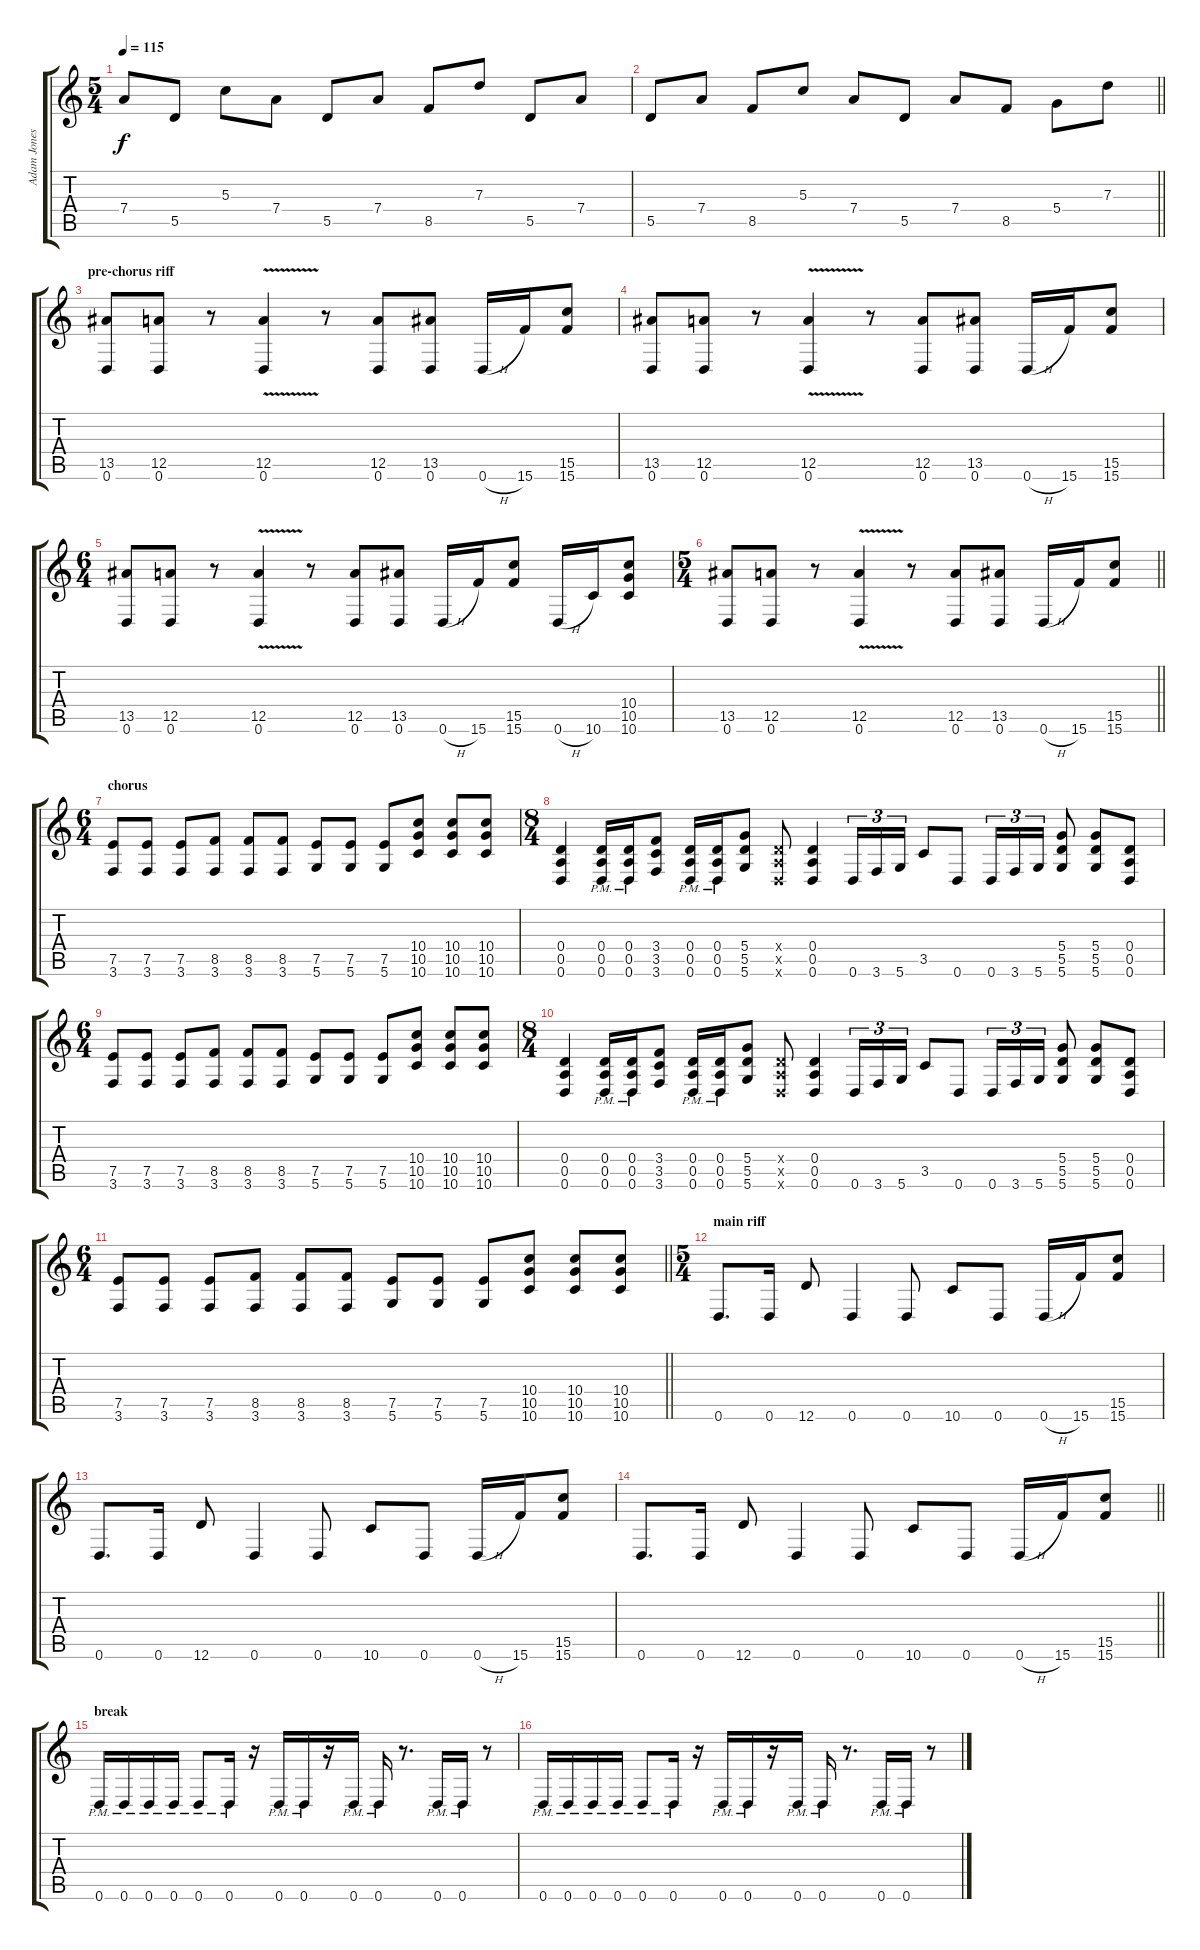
\track ("Adam Jones" "Adam Jones") {instrument distortionguitar}
\staff {score tabs}
\tuning (E4 B3 G3 D3 A2 D2) {hide}
\ts (5 4)
\tempo 115
\clef g2
\ks c
7.4.8{dy f} 5.5.8 5.3.8 7.4.8 5.5.8 7.4.8 8.5.8 7.3.8 5.5.8 7.4.8 |
\barLineRight lightlight
5.5.8 7.4.8 8.5.8 5.3.8 7.4.8 5.5.8 7.4.8 8.5.8 5.4.8 7.3.8 |
\section ("" "pre-chorus riff")
(13.5 0.6).8{instrument distortionguitar} (12.5 0.6).8 r.8 (12.5{v} 0.6).4 r.8 (12.5 0.6).8 (13.5 0.6).8 0.6{h}.16 15.6.16 (15.5 15.6).8 |
(13.5 0.6).8 (12.5 0.6).8 r.8 (12.5{v} 0.6).4 r.8 (12.5 0.6).8 (13.5 0.6).8 0.6{h}.16 15.6.16 (15.5 15.6).8 |
\ts (6 4)
(13.5 0.6).8 (12.5 0.6).8 r.8 (12.5{v} 0.6).4 r.8 (12.5 0.6).8 (13.5 0.6).8 0.6{h}.16 15.6.16 (15.5 15.6).8 0.6{h}.16 10.6.16 (10.4 10.5 10.6).8 |
\ts (5 4)
\barLineRight lightlight
(13.5 0.6).8 (12.5 0.6).8 r.8 (12.5{v} 0.6).4 r.8 (12.5 0.6).8 (13.5 0.6).8 0.6{h}.16 15.6.16 (15.5 15.6).8 |
\ts (6 4)
\section ("" "chorus")
(7.5 3.6).8 (7.5 3.6).8 (7.5 3.6).8 (8.5 3.6).8 (8.5 3.6).8 (8.5 3.6).8 (7.5 5.6).8 (7.5 5.6).8 (7.5 5.6).8 (10.4 10.5 10.6).8 (10.4 10.5 10.6).8 (10.4 10.5 10.6).8 |
\ts (8 4)
(0.4 0.5 0.6).4 (0.4{pm} 0.5 0.6).16 (0.4{pm} 0.5 0.6).16 (3.4 3.5 3.6).8 (0.4 0.5{pm} 0.6).16 (0.4 0.5{pm} 0.6).16 (5.4 5.5 5.6).8 (0.4{x} 0.5{x} 0.6{x}).8 (0.4 0.5 0.6).4 0.6.16{tu (3 2)} 3.6.16{tu (3 2)} 5.6.16{tu (3 2)} 3.5.8 0.6.8 0.6.16{tu (3 2)} 3.6.16{tu (3 2)} 5.6.16{tu (3 2)} (5.4 5.5 5.6).8 (5.4 5.5 5.6).8 (0.4 0.5 0.6).8 |
\ts (6 4)
(7.5 3.6).8 (7.5 3.6).8 (7.5 3.6).8 (8.5 3.6).8 (8.5 3.6).8 (8.5 3.6).8 (7.5 5.6).8 (7.5 5.6).8 (7.5 5.6).8 (10.4 10.5 10.6).8 (10.4 10.5 10.6).8 (10.4 10.5 10.6).8 |
\ts (8 4)
(0.4 0.5 0.6).4 (0.4{pm} 0.5 0.6).16 (0.4{pm} 0.5 0.6).16 (3.4 3.5 3.6).8 (0.4 0.5{pm} 0.6).16 (0.4 0.5{pm} 0.6).16 (5.4 5.5 5.6).8 (0.4{x} 0.5{x} 0.6{x}).8 (0.4 0.5 0.6).4 0.6.16{tu (3 2)} 3.6.16{tu (3 2)} 5.6.16{tu (3 2)} 3.5.8 0.6.8 0.6.16{tu (3 2)} 3.6.16{tu (3 2)} 5.6.16{tu (3 2)} (5.4 5.5 5.6).8 (5.4 5.5 5.6).8 (0.4 0.5 0.6).8 |
\ts (6 4)
\barLineRight lightlight
(7.5 3.6).8 (7.5 3.6).8 (7.5 3.6).8 (8.5 3.6).8 (8.5 3.6).8 (8.5 3.6).8 (7.5 5.6).8 (7.5 5.6).8 (7.5 5.6).8 (10.4 10.5 10.6).8 (10.4 10.5 10.6).8 (10.4 10.5 10.6).8 |
\ts (5 4)
\section ("" "main riff")
0.6.8{d} 0.6.16 12.6.8 0.6.4 0.6.8 10.6.8 0.6.8 0.6{h}.16 15.6.16 (15.5 15.6).8 |
0.6.8{d} 0.6.16 12.6.8 0.6.4 0.6.8 10.6.8 0.6.8 0.6{h}.16 15.6.16 (15.5 15.6).8 |
\barLineRight lightlight
0.6.8{d instrument distortionguitar} 0.6.16 12.6.8 0.6.4 0.6.8 10.6.8 0.6.8 0.6{h}.16 15.6.16 (15.5 15.6).8 |
\section ("" "break")
0.6{pm}.16 0.6{pm}.16 0.6{pm}.16 0.6{pm}.16 0.6{pm}.8 0.6{pm}.16 r.16 0.6{pm}.16 0.6{pm}.16 r.16 0.6{pm}.16 0.6{pm}.16 r.8{d} 0.6{pm}.16 0.6{pm}.16 r.8 |
0.6{pm}.16 0.6{pm}.16 0.6{pm}.16 0.6{pm}.16 0.6{pm}.8 0.6{pm}.16 r.16 0.6{pm}.16 0.6{pm}.16 r.16 0.6{pm}.16 0.6{pm}.16 r.8{d} 0.6{pm}.16 0.6{pm}.16 r.8
